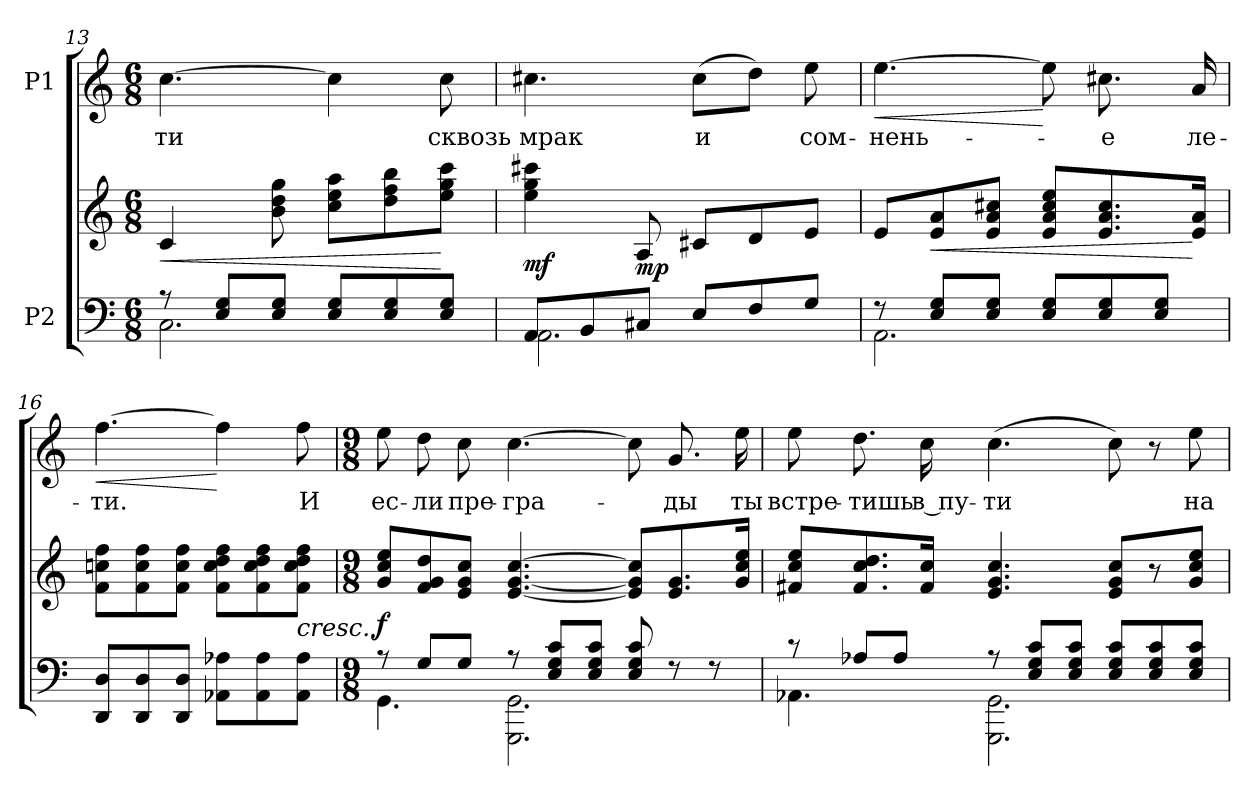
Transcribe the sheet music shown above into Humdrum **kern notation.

**kern	**kern	**dynam	**kern	**text	**dynam
*part2	*part2	*part2	*part1	*part1	*part1
*staff3	*staff2	*staff2/3	*staff1	*staff1	*staff1
*I"P2	*	*	*I"P1	*	*
*clefF4	*clefG2	*	*clefG2	*	*
*k[]	*k[]	*	*k[]	*	*
*C:	*C:	*	*C:	*	*
*M6/8	*M6/8	*	*M6/8	*	*
=13	=13	=13	=13	=13	=13
*^	*	*	*	*	*
!	!	!	!LO:HP:b	!	!	!
!	!	!	!	!	!LO:LY:b:color=#000000	!
8r	2.Ci\	4ci/	<	[>4.cci\	-ти	.
8Ei/ 8GiL	.	.	.	.	.	.
8Ei/ 8GiJ	.	8bi\ 8ddi 8ggi	.	.	.	.
8Ei/ 8GiL	.	8cci\ 8eei 8aaiL	.	4cci\]	.	.
8Ei/ 8Gi	.	8ddi\ 8ffi 8bbi	.	.	.	.
!	!	!	!	!	!LO:LY:b:color=#000000	!
8Ei/ 8GiJ	.	8eei\ 8ggi 8ccciJ	[	8cci\	сквозь	.
=14	=14	=14	=14	=14	=14	=14
!	!	!	!	!	!LO:LY:b:color=#000000	!
8AAi/L	2.AAi\	4eei\ 4ggi 4ccc#Xi	mf	4.cc#Xi\	мрак	.
8BBi/	.	.	.	.	.	.
8C#Xi/J	.	8Ai/	mp	.	.	.
!	!	!	!	!	!LO:LY:b:color=#000000	!
8Ei/L	.	8c#Xi/L	.	(8cc#i\L	и	.
8Fi/	.	8di/	.	8ddi\J)	.	.
!	!	!	!	!	!LO:LY:b:color=#000000	!
8Gi/J	.	8ei/J	.	8eei\	сом-	.
!!LO:LB:g=z
=15	=15	=15	=15	=15	=15	=15
!	!	!	!	!	!LO:LY:b:color=#000000	!LO:HP:b
8r	2.AAi\	8ei/L	.	[>4.eei\	-нень-	<
!	!	!	!LO:HP:b	!	!	!
8Ei/ 8GiL	.	8ei/ 8ai	<	.	.	.
8Ei/ 8GiJ	.	8ei/ 8ai 8cc#XiJ	.	.	.	.
8Ei/ 8GiL	.	8ei/ 8ai 8cc#i 8eeiL	.	8eei\]	.	[
!	!	!	!	!	!LO:LY:b:color=#000000	!
8Ei/ 8Gi	.	8.ei/ 8.ai 8.cc#i	.	8.cc#Xi\	-е	.
8Ei/ 8GiJ	.	.	.	.	.	.
!	!	!	!	!	!LO:LY:b:color=#000000	!
.	.	16ei/ 16aiJk	[	16ai/	ле-	.
*v	*v	*	*	*	*	*
=16	=16	=16	=16	=16	=16
!	!	!	!	!LO:LY:b:color=#000000	!LO:HP:b
8DDi/ 8DiL	8fi\ 8ccni 8ffiL	.	[>4.ffi\	-ти.	<
8DDi/ 8Di	8fi\ 8cci 8ffi	[	.	.	.
8DDi/ 8DiJ	8fi\ 8cci 8ffiJ	.	.	.	.
8AA-Xi\ 8A-XiL	8fi\ 8cci 8ddi 8ffiL	.	4ffi\]	.	[
8AA-i\ 8A-i	8fi\ 8cci 8ddi 8ffi	.	.	.	.
!	!	!LO:HP:b	!	!	!
!	!	!	!	!LO:LY:b:color=#000000	!
8AA-i\ 8A-iJ	8fi\ 8cci 8ddi 8ffiJ	<	8ffi\	И	.
=17	=17	=17	=17	=17	=17
*M9/8	*M9/8	*	*M9/8	*	*
*^	*	*	*	*	*
!	!	!	!	!	!LO:LY:b:color=#000000	!
8r	4.GGi\	8gi/ 8cci 8eeiL	f	8eei\	ес-	.
!	!	!	!	!	!LO:LY:b:color=#000000	!
8Gi/L	.	8fi/ 8gi 8ddi	.	8ddi\	-ли	.
!	!	!	!	!	!LO:LY:b:color=#000000	!
8Gi/J	.	8ei/ 8gi 8cciJ	.	8cci\	пре-	.
!	!	!	!	!	!LO:LY:b:color=#000000	!
8r	2.GGGi\ 2.GGi	[<4.ei/ [<4.gi [>4.cci	.	[>4.cci\	-гра-	.
8Ei/ 8Gi 8ciL	.	.	.	.	.	.
8Ei/ 8Gi 8ciJ	.	.	.	.	.	.
8Ei/ 8Gi 8ci	.	8ei/] 8gi] 8cci]L	.	8cci\]	.	.
!	!	!	!	!	!LO:LY:b:color=#000000	!
8r	.	8.ei/ 8.gi	.	8.gi/	-ды	.
8r	.	.	.	.	.	.
!	!	!	!	!	!LO:LY:b:color=#000000	!
.	.	16gi/ 16cci 16eeiJk	.	16eei\	ты	.
!!LO:PB:g=z
=18	=18	=18	=18	=18	=18	=18
!	!	!	!	!	!LO:LY:b:color=#000000	!
8r	4.AA-Xi\	8f#Xi/ 8cci 8eeiL	.	8eei\	встре-	.
!	!	!	!	!	!LO:LY:b:color=#000000	!
8A-Xi/L	.	8.f#i/ 8.cci 8.ddi	.	8.ddi\	-тишь	.
8A-i/J	.	.	.	.	.	.
!	!	!	!	!	!LO:LY:b:color=#000000	!
.	.	16f#i/ 16cciJk	.	16cci\	в пу-	.
!	!	!	!	!	!LO:LY:b:color=#000000	!
8r	2.GGGi\ 2.GGi	4.ei/ 4.gi 4.cci	.	(4.cci\	-ти	.
8Ei/ 8Gi 8ciL	.	.	.	.	.	.
8Ei/ 8Gi 8ciJ	.	.	.	.	.	.
8Ei/ 8Gi 8ciL	.	8ei/ 8gi 8cciL	.	8cci\)	.	.
8Ei/ 8Gi 8ci	.	8r	.	8r	.	.
!	!	!	!	!	!LO:LY:b:color=#000000	!
8Ei/ 8Gi 8ciJ	.	8gi/ 8cci 8eeiJ	.	8eei\	на-	.
*v	*v	*	*	*	*	*
=	=	=	=	=	=
*-	*-	*-	*-	*-	*-
